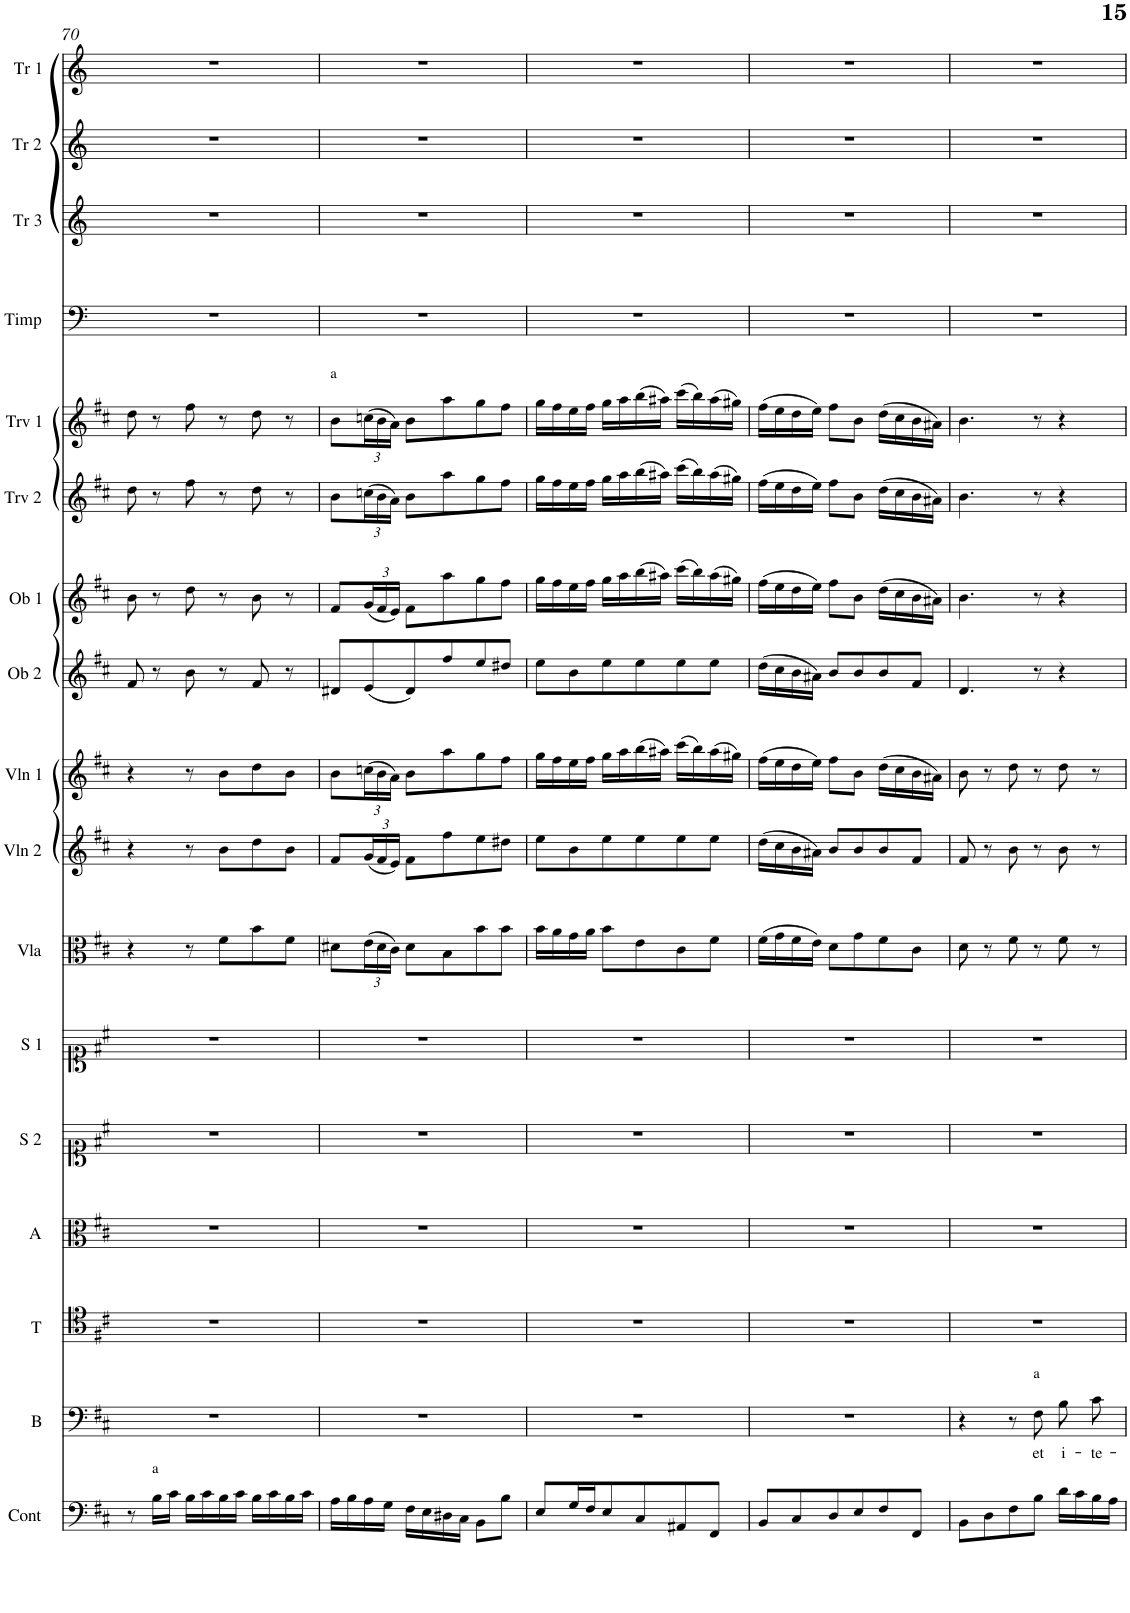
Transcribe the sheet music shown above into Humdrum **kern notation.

**kern	**kern	**text	**kern	**kern	**kern	**kern	**kern	**kern	**kern	**kern	**kern	**kern	**kern	**kern	**kern	**kern	**kern
*part17	*part16	*part16	*part15	*part14	*part13	*part12	*part11	*part10	*part9	*part8	*part7	*part6	*part5	*part4	*part3	*part2	*part1
*staff17	*staff16	*staff16	*staff15	*staff14	*staff13	*staff12	*staff11	*staff10	*staff9	*staff8	*staff7	*staff6	*staff5	*staff4	*staff3	*staff2	*staff1
*I"Continuo	*I"Bass	*	*I"Tenor	*I"Alto	*I"Soprano 2	*I"Soprano 1	*I"Viola	*I"Violin 2	*I"Violin 1	*I"Oboe 2	*I"Oboe 1	*I"Traverso 2	*I"Traverso 1	*I"Timpani	*I"Tromba 3	*I"Tromba 2	*I"Tromba 1
*I'Cont	*I'B	*	*I'T	*I'A	*I'S 2	*I'S 1	*I'Vla	*I'Vln 2	*I'Vln 1	*I'Ob 2	*I'Ob 1	*I'Trv 2	*I'Trv 1	*I'Timp	*I'Tr 3	*I'Tr 2	*I'Tr 1
!!LO:PB:g=z
*clefF4	*clefF4	*	*clefC4	*clefC3	*clefC1	*clefC1	*clefC3	*clefG2	*clefG2	*clefG2	*clefG2	*clefG2	*clefG2	*clefF4	*clefG2	*clefG2	*clefG2
*	*	*	*	*	*	*	*	*	*	*	*	*	*	*Trd-1c-2	*Trd-1c-2	*Trd-1c-2	*Trd-1c-2
*k[f#c#]	*k[f#c#]	*	*k[f#c#]	*k[f#c#]	*k[f#c#]	*k[f#c#]	*k[f#c#]	*k[f#c#]	*k[f#c#]	*k[f#c#]	*k[f#c#]	*k[f#c#]	*k[f#c#]	*k[]	*k[]	*k[]	*k[]
*M3/4	*M3/4	*	*M3/4	*M3/4	*M3/4	*M3/4	*M3/4	*M3/4	*M3/4	*M3/4	*M3/4	*M3/4	*M3/4	*M3/4	*M3/4	*M3/4	*M3/4
=70	=70	=70	=70	=70	=70	=70	=70	=70	=70	=70	=70	=70	=70	=70	=70	=70	=70
8r	2.r	.	2.r	2.r	2.r	2.r	4r	4r	4r	8f#/	8b\	8dd\	8dd\	2.r	2.r	2.r	2.r
!LO:TX:a:t=a	!	!	!	!	!	!	!	!	!	!	!	!	!	!	!	!	!
16B\LL	.	.	.	.	.	.	.	.	.	8r	8r	8r	8r	.	.	.	.
16c#\JJ	.	.	.	.	.	.	.	.	.	.	.	.	.	.	.	.	.
16B\LL	.	.	.	.	.	.	8r	8r	8r	8b\	8dd\	8ff#\	8ff#\	.	.	.	.
16c#\	.	.	.	.	.	.	.	.	.	.	.	.	.	.	.	.	.
16B\	.	.	.	.	.	.	8f#\L	8b\L	8b\L	8r	8r	8r	8r	.	.	.	.
16c#\JJ	.	.	.	.	.	.	.	.	.	.	.	.	.	.	.	.	.
16B\LL	.	.	.	.	.	.	8b\	8dd\	8dd\	8f#/	8b\	8dd\	8dd\	.	.	.	.
16c#\	.	.	.	.	.	.	.	.	.	.	.	.	.	.	.	.	.
16B\	.	.	.	.	.	.	8f#\J	8b\J	8b\J	8r	8r	8r	8r	.	.	.	.
16c#\JJ	.	.	.	.	.	.	.	.	.	.	.	.	.	.	.	.	.
=71	=71	=71	=71	=71	=71	=71	=71	=71	=71	=71	=71	=71	=71	=71	=71	=71	=71
!	!	!	!	!	!	!	!	!	!	!	!	!	!LO:TX:a:t=a	!	!	!	!
16A\LL	2.r	.	2.r	2.r	2.r	2.r	8d#X\L	8f#/L	8b\L	8d#X/L	8f#/L	8b\L	8b\L	2.r	2.r	2.r	2.r
16B\	.	.	.	.	.	.	.	.	.	.	.	.	.	.	.	.	.
*	*	*	*	*	*	*	*Xbrackettup	*Xbrackettup	*Xbrackettup	*	*Xbrackettup	*Xbrackettup	*Xbrackettup	*	*	*	*
16A\	.	.	.	.	.	.	(24e\L	(24g/L	(24ccn\L	(8e/	(24g/L	(24ccn\L	(24ccn\L	.	.	.	.
.	.	.	.	.	.	.	24d#\	24f#/	24b\	.	24f#/	24b\	24b\	.	.	.	.
16G\JJ	.	.	.	.	.	.	.	.	.	.	.	.	.	.	.	.	.
.	.	.	.	.	.	.	24c#\JJ)	24e/JJ)	24a\JJ)	.	24e/JJ)	24a\JJ)	24a\JJ)	.	.	.	.
16F#\LL	.	.	.	.	.	.	8d#\L	8f#\L	8b\L	8d#/)	8f#\L	8b\L	8b\L	.	.	.	.
16E\	.	.	.	.	.	.	.	.	.	.	.	.	.	.	.	.	.
16D#X\	.	.	.	.	.	.	8B\	8ff#\	8aa\	8ff#/	8aa\	8aa\	8aa\	.	.	.	.
16C#\JJ	.	.	.	.	.	.	.	.	.	.	.	.	.	.	.	.	.
8BB\L	.	.	.	.	.	.	8b\	8ee\	8gg\	8ee/	8gg\	8gg\	8gg\	.	.	.	.
8B\J	.	.	.	.	.	.	8b\J	8dd#X\J	8ff#\J	8dd#X/J	8ff#\J	8ff#\J	8ff#\J	.	.	.	.
=72	=72	=72	=72	=72	=72	=72	=72	=72	=72	=72	=72	=72	=72	=72	=72	=72	=72
8E/L	2.r	.	2.r	2.r	2.r	2.r	16b\LL	8ee\L	16gg\LL	8ee\L	16gg\LL	16gg\LL	16gg\LL	2.r	2.r	2.r	2.r
.	.	.	.	.	.	.	16a\	.	16ff#\	.	16ff#\	16ff#\	16ff#\	.	.	.	.
16G/L	.	.	.	.	.	.	16g\	8b\	16ee\	8b\	16ee\	16ee\	16ee\	.	.	.	.
16F#/J	.	.	.	.	.	.	16a\JJ	.	16ff#\JJ	.	16ff#\JJ	16ff#\JJ	16ff#\JJ	.	.	.	.
8E/	.	.	.	.	.	.	8b\L	8ee\	16gg\LL	8ee\	16gg\LL	16gg\LL	16gg\LL	.	.	.	.
.	.	.	.	.	.	.	.	.	16aa\	.	16aa\	16aa\	16aa\	.	.	.	.
8C#/	.	.	.	.	.	.	8e\	8ee\	(16bb\	8ee\	(16bb\	(16bb\	(16bb\	.	.	.	.
.	.	.	.	.	.	.	.	.	16aa#X\JJ)	.	16aa#X\JJ)	16aa#X\JJ)	16aa#X\JJ)	.	.	.	.
8AA#X/	.	.	.	.	.	.	8c#\	8ee\	(16ccc#\LL	8ee\	(16ccc#\LL	(16ccc#\LL	(16ccc#\LL	.	.	.	.
.	.	.	.	.	.	.	.	.	16bb\)	.	16bb\)	16bb\)	16bb\)	.	.	.	.
8FF#/J	.	.	.	.	.	.	8f#\J	8ee\J	(16aa#\	8ee\J	(16aa#\	(16aa#\	(16aa#\	.	.	.	.
.	.	.	.	.	.	.	.	.	16gg#X\JJ)	.	16gg#X\JJ)	16gg#X\JJ)	16gg#X\JJ)	.	.	.	.
=73	=73	=73	=73	=73	=73	=73	=73	=73	=73	=73	=73	=73	=73	=73	=73	=73	=73
8BB/L	2.r	.	2.r	2.r	2.r	2.r	(16f#\LL	(16dd\LL	(16ff#\LL	(16dd\LL	(16ff#\LL	(16ff#\LL	(16ff#\LL	2.r	2.r	2.r	2.r
.	.	.	.	.	.	.	16g\	16cc#\	16ee\	16cc#\	16ee\	16ee\	16ee\	.	.	.	.
8C#/	.	.	.	.	.	.	16f#\	16b\	16dd\	16b\	16dd\	16dd\	16dd\	.	.	.	.
.	.	.	.	.	.	.	16e\JJ)	16a#X\JJ)	16ee\JJ)	16a#X\JJ)	16ee\JJ)	16ee\JJ)	16ee\JJ)	.	.	.	.
8D/	.	.	.	.	.	.	8d\L	8b/L	8ff#\L	8b/L	8ff#\L	8ff#\L	8ff#\L	.	.	.	.
8E/	.	.	.	.	.	.	8g\	8b/	8b\J	8b/	8b\J	8b\J	8b\J	.	.	.	.
8F#/	.	.	.	.	.	.	8f#\	8b/	(16dd\LL	8b/	(16dd\LL	(16dd\LL	(16dd\LL	.	.	.	.
.	.	.	.	.	.	.	.	.	16cc#\	.	16cc#\	16cc#\	16cc#\	.	.	.	.
8FF#/J	.	.	.	.	.	.	8c#\J	8f#/J	16b\	8f#/J	16b\	16b\	16b\	.	.	.	.
.	.	.	.	.	.	.	.	.	16a#X\JJ)	.	16a#X\JJ)	16a#X\JJ)	16a#X\JJ)	.	.	.	.
=74	=74	=74	=74	=74	=74	=74	=74	=74	=74	=74	=74	=74	=74	=74	=74	=74	=74
8BB\L	4r	.	2.r	2.r	2.r	2.r	8d\	8f#/	8b\	4.d/	4.b\	4.b\	4.b\	2.r	2.r	2.r	2.r
8D\	.	.	.	.	.	.	8r	8r	8r	.	.	.	.	.	.	.	.
8F#\	8r	.	.	.	.	.	8f#\	8b\	8dd\	.	.	.	.	.	.	.	.
!	!LO:TX:a:t=a	!	!	!	!	!	!	!	!	!	!	!	!	!	!	!	!
!	!	!LO:LY:b	!	!	!	!	!	!	!	!	!	!	!	!	!	!	!
8B\J	8F#\	et	.	.	.	.	8r	8r	8r	8r	8r	8r	8r	.	.	.	.
!	!	!LO:LY:b	!	!	!	!	!	!	!	!	!	!	!	!	!	!	!
16d\LL	8B\L	i-	.	.	.	.	8f#\	8b\	8dd\	4r	4r	4r	4r	.	.	.	.
16c#\	.	.	.	.	.	.	.	.	.	.	.	.	.	.	.	.	.
!	!	!LO:LY:b	!	!	!	!	!	!	!	!	!	!	!	!	!	!	!
16B\	8c#\J	-te-	.	.	.	.	8r	8r	8r	.	.	.	.	.	.	.	.
16A\JJ	.	.	.	.	.	.	.	.	.	.	.	.	.	.	.	.	.
=	=	=	=	=	=	=	=	=	=	=	=	=	=	=	=	=	=
*-	*-	*-	*-	*-	*-	*-	*-	*-	*-	*-	*-	*-	*-	*-	*-	*-	*-
